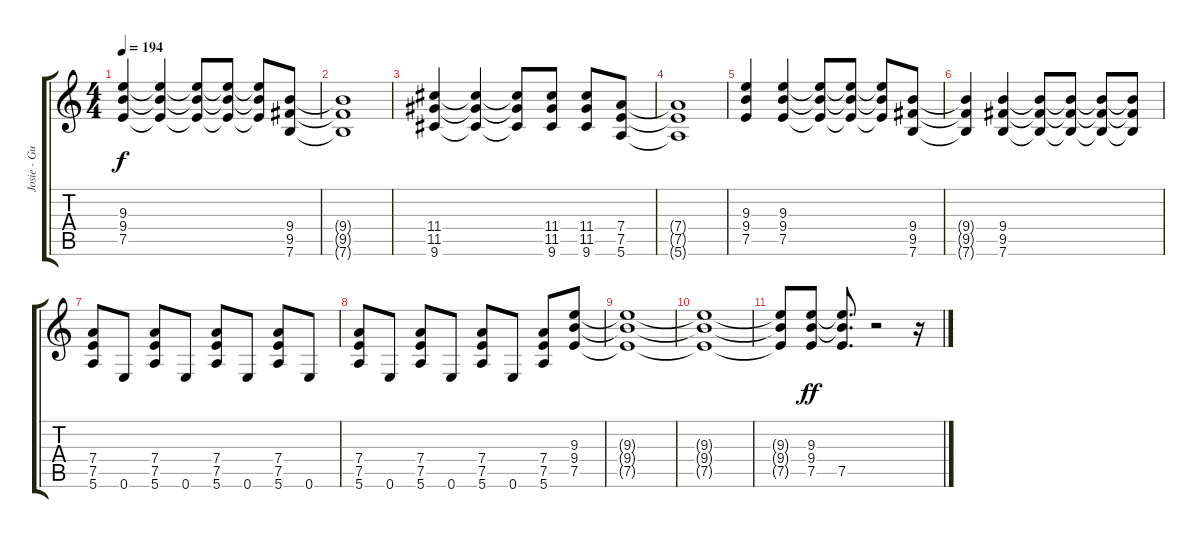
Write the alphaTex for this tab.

\track ("Josie - Guitar" "Josie - Gu") {instrument distortionguitar}
\staff {score tabs}
\tuning (E4 B3 G3 D3 A2 E2) {hide}
\ts (4 4)
\tempo 194
\clef g2
\ks c
(9.3{t} 9.4{t} 7.5{t}).4{dy f} (9.3{t} 9.4{t} 7.5{t}).4 (9.3{t} 9.4{t} 7.5{t}).8 (9.3{t} 9.4{t} 7.5{t}).8 (9.3{t} 9.4{t} 7.5{t}).8 (9.4 9.5 7.6).8 |
(9.4{t} 9.5{t} 7.6{t}).1 |
(11.4 11.5 9.6).4 (11.4{t} 11.5{t} 9.6{t}).4 (11.4{t} 11.5{t} 9.6{t}).8 (11.4 11.5 9.6).8 (11.4 11.5 9.6).8 (7.4 7.5 5.6).8 |
(7.4{t} 7.5{t} 5.6{t}).1 |
(9.3 9.4 7.5).4 (9.3 9.4 7.5).4 (9.3{t} 9.4{t} 7.5{t}).8 (9.3{t} 9.4{t} 7.5{t}).8 (9.3{t} 9.4{t} 7.5{t}).8 (9.4 9.5 7.6).8 |
(9.4{t} 9.5{t} 7.6{t}).4 (9.4 9.5 7.6).4 (9.4{t} 9.5{t} 7.6{t}).8 (9.4{t} 9.5{t} 7.6{t}).8 (9.4{t} 9.5{t} 7.6{t}).8 (9.4{t} 9.5{t} 7.6{t}).8 |
(7.4 7.5 5.6).8 0.6.8 (7.4 7.5 5.6).8 0.6.8 (7.4 7.5 5.6).8 0.6.8 (7.4 7.5 5.6).8 0.6.8 |
(7.4 7.5 5.6).8 0.6.8 (7.4 7.5 5.6).8 0.6.8 (7.4 7.5 5.6).8 0.6.8 (7.4 7.5 5.6).8 (9.3 9.4 7.5).8 |
(9.3{t} 9.4{t} 7.5{t}).1 |
(9.3{t} 9.4{t} 7.5{t}).1 |
(9.3{t} 9.4{t} 7.5{t}).8 (9.3 9.4 7.5).8{dy ff} (9.3{t} 9.4{t} 7.5).8{d} r.2 r.16
